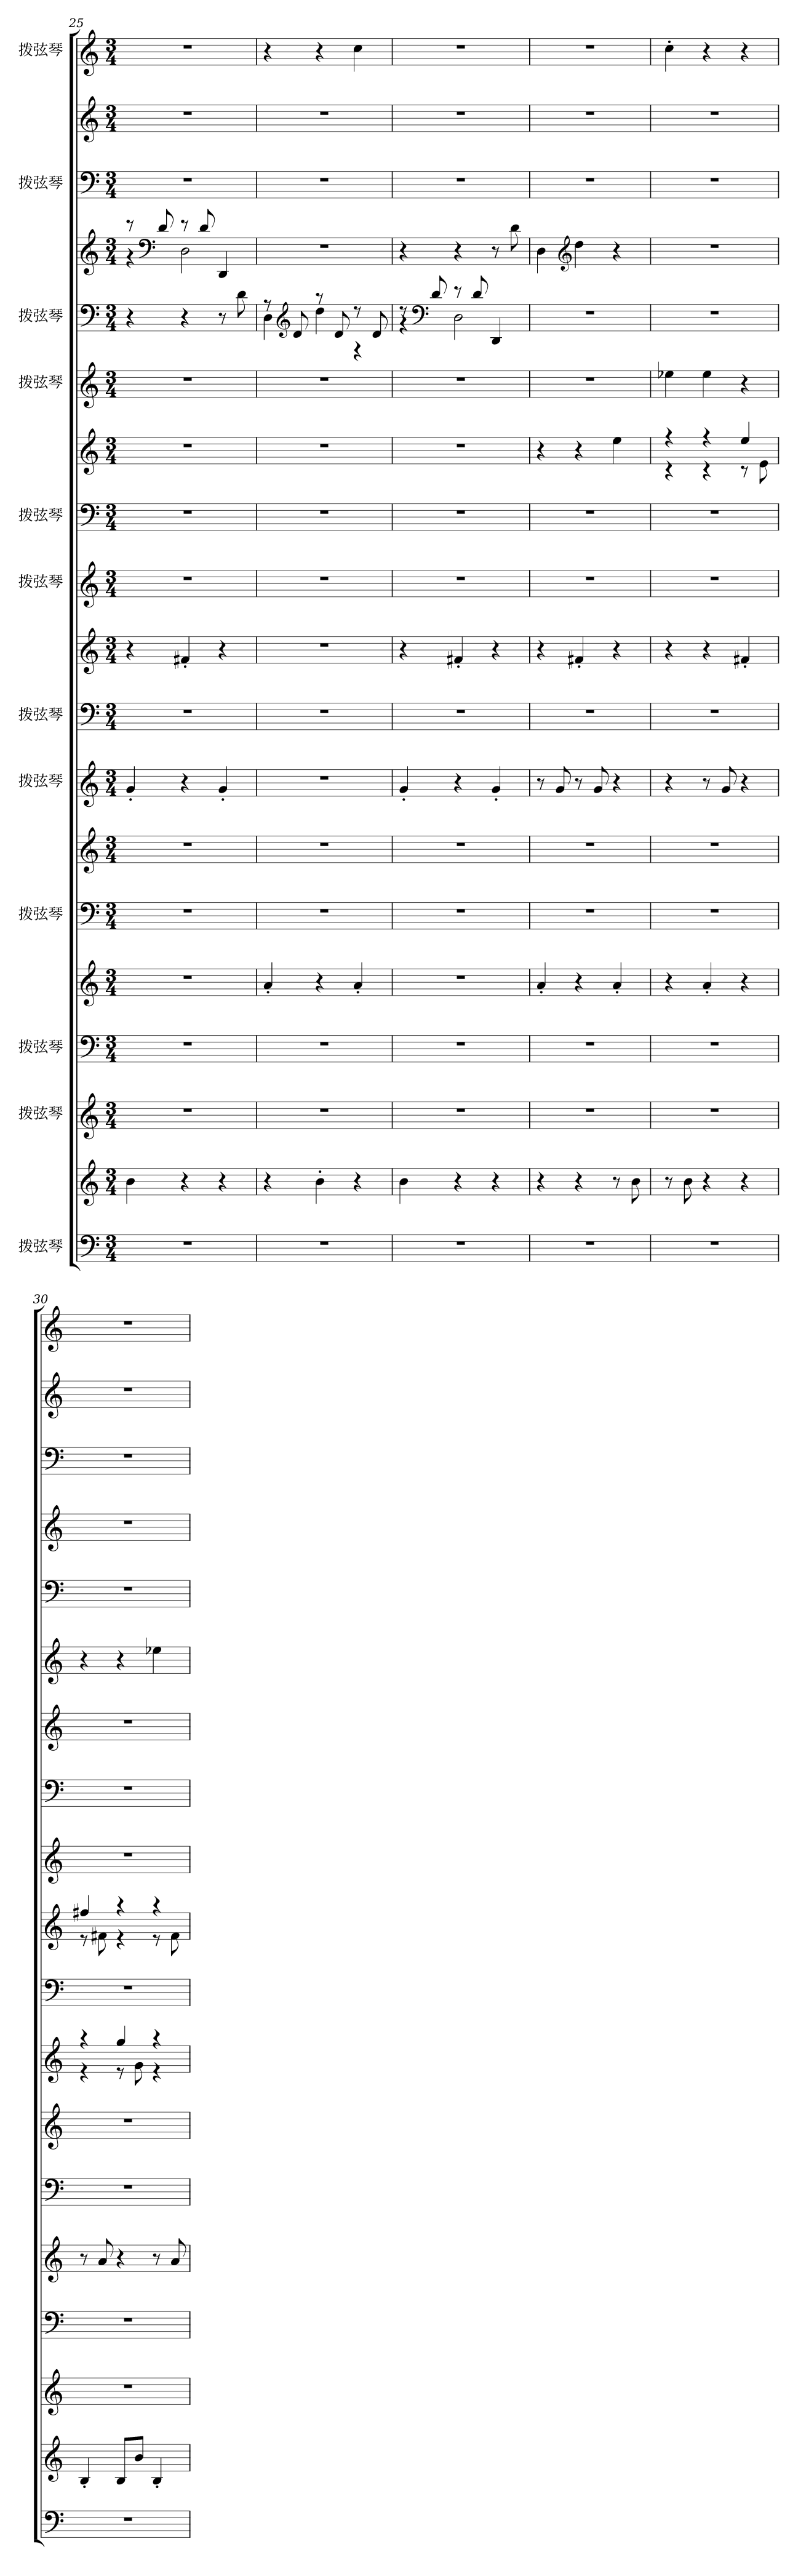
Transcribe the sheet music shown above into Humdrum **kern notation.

**kern	**kern	**kern	**kern	**kern	**kern	**kern	**kern	**kern	**kern	**kern	**kern	**kern	**kern	**kern	**kern	**kern	**kern	**kern
*part12	*part12	*part11	*part10	*part10	*part9	*part9	*part8	*part7	*part7	*part6	*part5	*part5	*part4	*part3	*part3	*part2	*part2	*part1
*staff19	*staff18	*staff17	*staff16	*staff15	*staff14	*staff13	*staff12	*staff11	*staff10	*staff9	*staff8	*staff7	*staff6	*staff5	*staff4	*staff3	*staff2	*staff1
*I"拨弦琴	*	*I"拨弦琴	*I"拨弦琴	*	*I"拨弦琴	*	*I"拨弦琴	*I"拨弦琴	*	*I"拨弦琴	*I"拨弦琴	*	*I"拨弦琴	*I"拨弦琴	*	*I"拨弦琴	*	*I"拨弦琴
*clefF4	*clefG2	*clefG2	*clefF4	*clefG2	*clefF4	*clefG2	*clefG2	*clefF4	*clefG2	*clefG2	*clefF4	*clefG2	*clefG2	*clefF4	*clefG2	*clefF4	*clefG2	*clefG2
*k[]	*k[]	*k[]	*k[]	*k[]	*k[]	*k[]	*k[]	*k[]	*k[]	*k[]	*k[]	*k[]	*k[]	*k[]	*k[]	*k[]	*k[]	*k[]
*M3/4	*M3/4	*M3/4	*M3/4	*M3/4	*M3/4	*M3/4	*M3/4	*M3/4	*M3/4	*M3/4	*M3/4	*M3/4	*M3/4	*M3/4	*M3/4	*M3/4	*M3/4	*M3/4
=25	=25	=25	=25	=25	=25	=25	=25	=25	=25	=25	=25	=25	=25	=25	=25	=25	=25	=25
*	*	*	*	*	*	*	*	*	*	*	*	*	*	*	*^	*	*	*
2.r	4b\	2.r	2.r	2.r	2.r	2.r	4g'/	2.r	4r	2.r	2.r	2.r	2.r	4r	8r	4r	2.r	2.r	2.r
*	*	*	*	*	*	*	*	*	*	*	*	*	*	*	*clefF4	*	*	*	*
.	.	.	.	.	.	.	.	.	.	.	.	.	.	.	8d/	.	.	.	.
.	4r	.	.	.	.	.	4r	.	4f#X'/	.	.	.	.	4r	8r	2D\	.	.	.
.	.	.	.	.	.	.	.	.	.	.	.	.	.	.	8d/	.	.	.	.
.	4r	.	.	.	.	.	4g'/	.	4r	.	.	.	.	8r	4DD/	.	.	.	.
.	.	.	.	.	.	.	.	.	.	.	.	.	.	8d\	.	.	.	.	.
*	*	*	*	*	*	*	*	*	*	*	*	*	*	*	*v	*v	*	*	*
=26	=26	=26	=26	=26	=26	=26	=26	=26	=26	=26	=26	=26	=26	=26	=26	=26	=26	=26
*	*	*	*	*	*	*	*	*	*	*	*	*	*	*^	*	*	*	*
2.r	4r	2.r	2.r	4a'/	2.r	2.r	2.r	2.r	2.r	2.r	2.r	2.r	2.r	8r	4D\	2.r	2.r	2.r	4r
*	*	*	*	*	*	*	*	*	*	*	*	*	*	*clefG2	*	*	*	*	*
.	.	.	.	.	.	.	.	.	.	.	.	.	.	8d/	.	.	.	.	.
.	4b'\	.	.	4r	.	.	.	.	.	.	.	.	.	8r	4dd\	.	.	.	4r
.	.	.	.	.	.	.	.	.	.	.	.	.	.	8d/	.	.	.	.	.
.	4r	.	.	4a'/	.	.	.	.	.	.	.	.	.	8r	4r	.	.	.	4cc\
.	.	.	.	.	.	.	.	.	.	.	.	.	.	8d/	.	.	.	.	.
=27	=27	=27	=27	=27	=27	=27	=27	=27	=27	=27	=27	=27	=27	=27	=27	=27	=27	=27	=27
2.r	4b\	2.r	2.r	2.r	2.r	2.r	4g'/	2.r	4r	2.r	2.r	2.r	2.r	8r	4r	4r	2.r	2.r	2.r
*	*	*	*	*	*	*	*	*	*	*	*	*	*	*clefF4	*	*	*	*	*
.	.	.	.	.	.	.	.	.	.	.	.	.	.	8d/	.	.	.	.	.
.	4r	.	.	.	.	.	4r	.	4f#X'/	.	.	.	.	8r	2D\	4r	.	.	.
.	.	.	.	.	.	.	.	.	.	.	.	.	.	8d/	.	.	.	.	.
.	4r	.	.	.	.	.	4g'/	.	4r	.	.	.	.	4DD/	.	8r	.	.	.
.	.	.	.	.	.	.	.	.	.	.	.	.	.	.	.	8d\	.	.	.
*	*	*	*	*	*	*	*	*	*	*	*	*	*	*v	*v	*	*	*	*
!!LO:PB:g=z
=28	=28	=28	=28	=28	=28	=28	=28	=28	=28	=28	=28	=28	=28	=28	=28	=28	=28	=28
2.r	4r	2.r	2.r	4a'/	2.r	2.r	8r	2.r	4r	2.r	2.r	4r	2.r	2.r	4D\	2.r	2.r	2.r
.	.	.	.	.	.	.	8g/	.	.	.	.	.	.	.	.	.	.	.
*	*	*	*	*	*	*	*	*	*	*	*	*	*	*	*clefG2	*	*	*
.	4r	.	.	4r	.	.	8r	.	4f#X'/	.	.	4r	.	.	4dd\	.	.	.
.	.	.	.	.	.	.	8g/	.	.	.	.	.	.	.	.	.	.	.
.	8r	.	.	4a'/	.	.	4r	.	4r	.	.	4ee\	.	.	4r	.	.	.
.	8b\	.	.	.	.	.	.	.	.	.	.	.	.	.	.	.	.	.
=29	=29	=29	=29	=29	=29	=29	=29	=29	=29	=29	=29	=29	=29	=29	=29	=29	=29	=29
*	*	*	*	*	*	*	*	*	*	*	*	*^	*	*	*	*	*	*
2.r	8r	2.r	2.r	4r	2.r	2.r	4r	2.r	4r	2.r	2.r	4r	4r	4ee-X\	2.r	2.r	2.r	2.r	4cc'\
.	8b\	.	.	.	.	.	.	.	.	.	.	.	.	.	.	.	.	.	.
.	4r	.	.	4a'/	.	.	8r	.	4r	.	.	4r	4r	4ee-\	.	.	.	.	4r
.	.	.	.	.	.	.	8g/	.	.	.	.	.	.	.	.	.	.	.	.
.	4r	.	.	4r	.	.	4r	.	4f#X'/	.	.	4ee/	8r	4r	.	.	.	.	4r
.	.	.	.	.	.	.	.	.	.	.	.	.	8e\	.	.	.	.	.	.
*	*	*	*	*	*	*	*	*	*	*	*	*v	*v	*	*	*	*	*	*
=30	=30	=30	=30	=30	=30	=30	=30	=30	=30	=30	=30	=30	=30	=30	=30	=30	=30	=30
*	*	*	*	*	*	*	*^	*	*^	*	*	*	*	*	*	*	*	*
2.r	4B'/	2.r	2.r	8r	2.r	2.r	4r	4r	2.r	4ff#X/	8r	2.r	2.r	2.r	4r	2.r	2.r	2.r	2.r	2.r
.	.	.	.	8a/	.	.	.	.	.	.	8f#X\	.	.	.	.	.	.	.	.	.
.	8B/L	.	.	4r	.	.	4gg/	8r	.	4r	4r	.	.	.	4r	.	.	.	.	.
.	8b/J	.	.	.	.	.	.	8g\	.	.	.	.	.	.	.	.	.	.	.	.
.	4B'/	.	.	8r	.	.	4r	4r	.	4r	8r	.	.	.	4ee-X\	.	.	.	.	.
.	.	.	.	8a/	.	.	.	.	.	.	8f#\	.	.	.	.	.	.	.	.	.
*	*	*	*	*	*	*	*v	*v	*	*v	*v	*	*	*	*	*	*	*	*	*
=	=	=	=	=	=	=	=	=	=	=	=	=	=	=	=	=	=	=
*-	*-	*-	*-	*-	*-	*-	*-	*-	*-	*-	*-	*-	*-	*-	*-	*-	*-	*-
